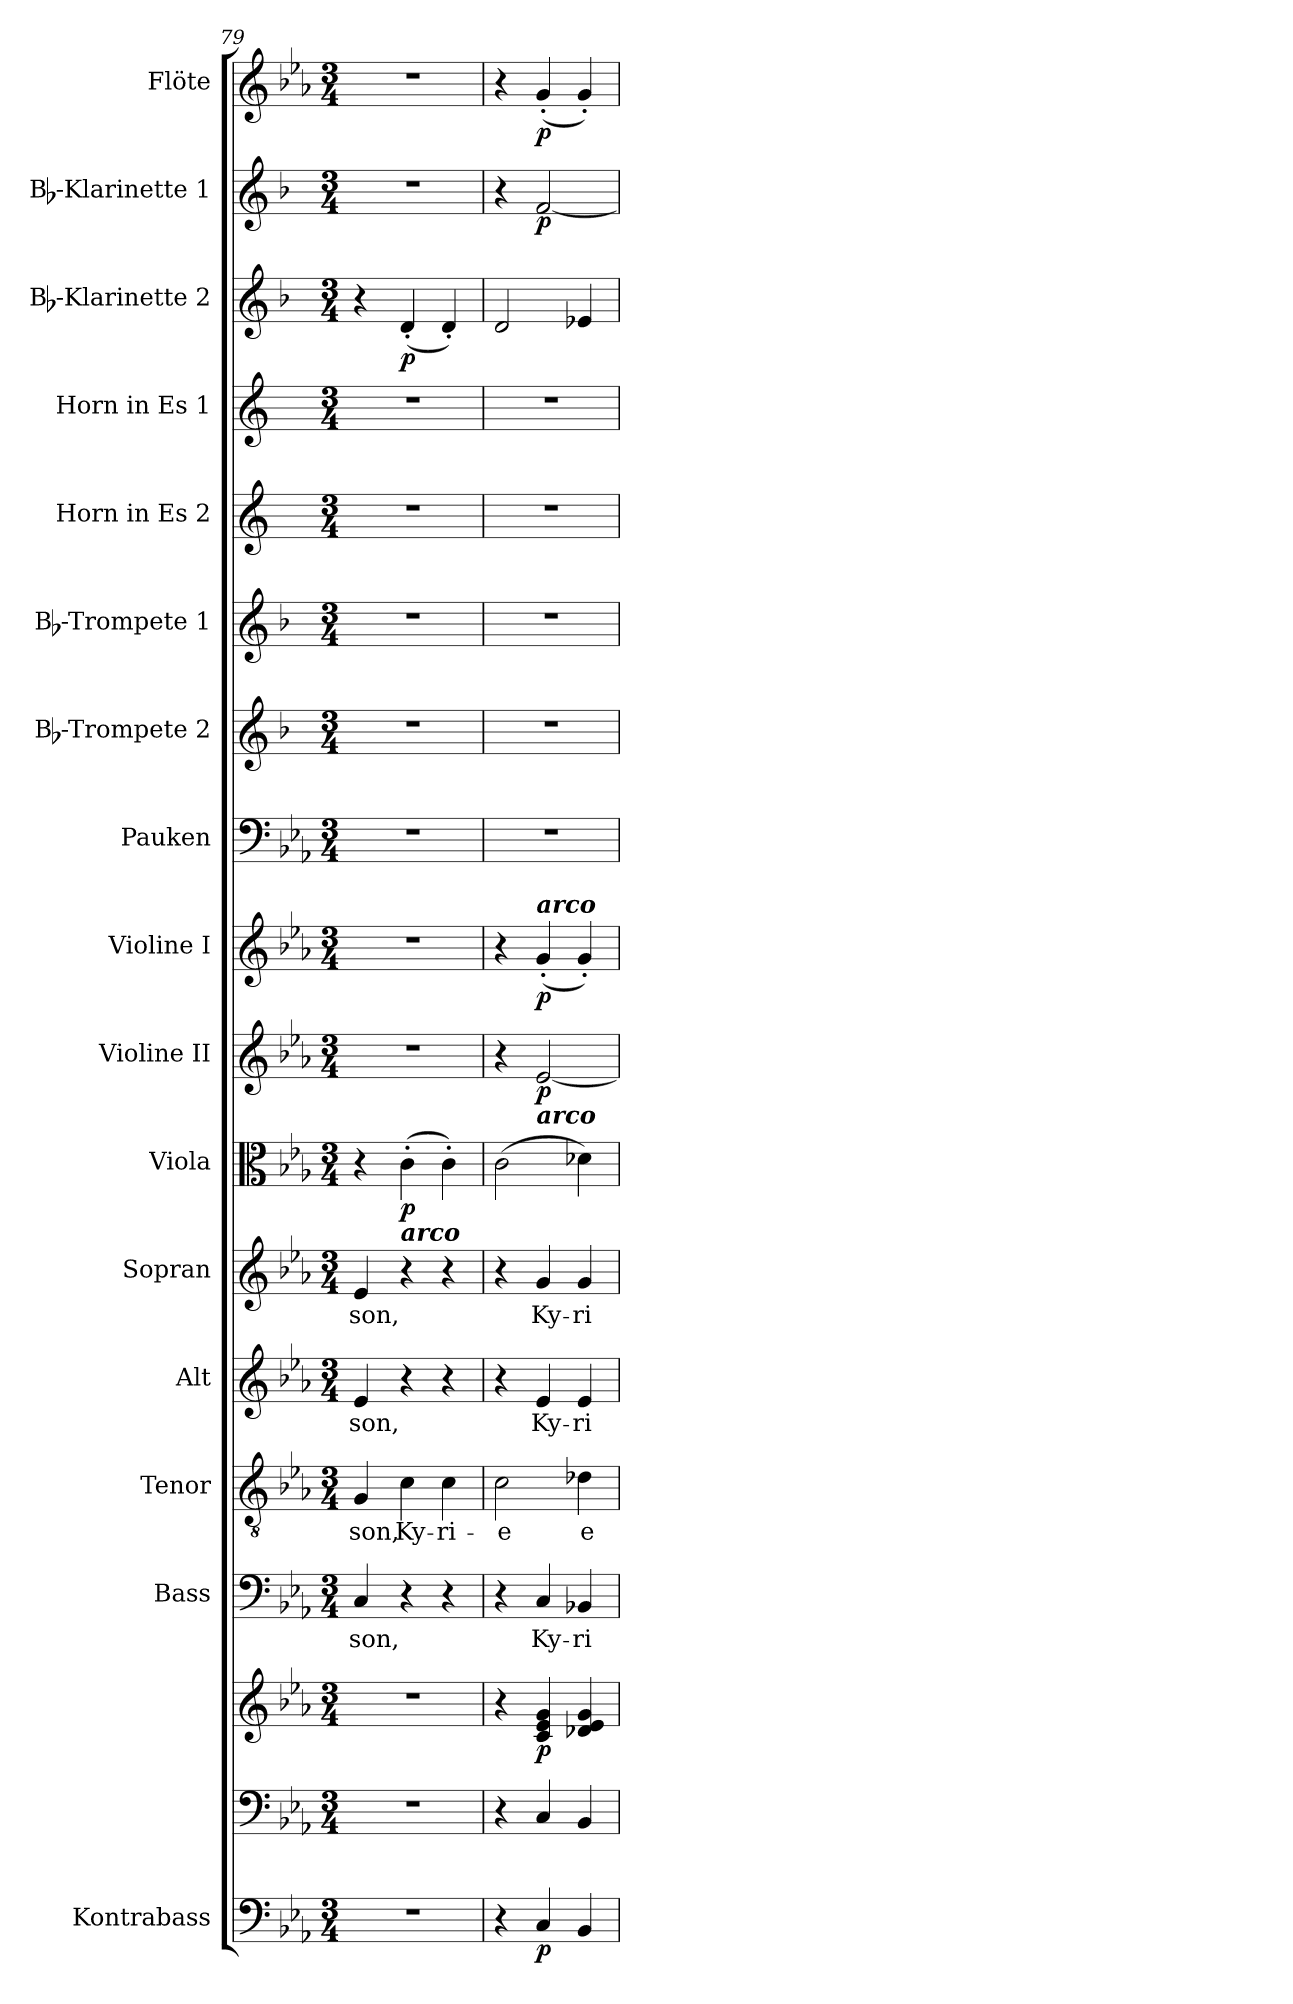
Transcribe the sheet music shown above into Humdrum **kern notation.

**kern	**dynam	**kern	**kern	**dynam	**kern	**text	**kern	**text	**kern	**text	**kern	**text	**kern	**dynam	**kern	**dynam	**kern	**dynam	**kern	**kern	**kern	**kern	**kern	**kern	**dynam	**kern	**dynam	**kern	**dynam
*part17	*part17	*part16	*part16	*part16	*part15	*part15	*part14	*part14	*part13	*part13	*part12	*part12	*part11	*part11	*part10	*part10	*part9	*part9	*part8	*part7	*part6	*part5	*part4	*part3	*part3	*part2	*part2	*part1	*part1
*staff18	*staff18	*staff17	*staff16	*staff16/17	*staff15	*staff15	*staff14	*staff14	*staff13	*staff13	*staff12	*staff12	*staff11	*staff11	*staff10	*staff10	*staff9	*staff9	*staff8	*staff7	*staff6	*staff5	*staff4	*staff3	*staff3	*staff2	*staff2	*staff1	*staff1
*I"Kontrabass	*	*	*	*	*I"Bass	*	*I"Tenor	*	*I"Alt	*	*I"Sopran	*	*I"Viola	*	*I"Violine II	*	*I"Violine I	*	*I"Pauken	*I"Bb-Trompete 2	*I"Bb-Trompete 1	*I"Horn in Es 2	*I"Horn in Es 1	*I"Bb-Klarinette 2	*	*I"Bb-Klarinette 1	*	*I"Flöte	*
*I'Kb.	*	*	*	*	*I'B.	*	*I'T.	*	*I'A.	*	*I'S.	*	*I'Vla.	*	*I'Vl. II	*	*I'Vl. I	*	*I'Pk.	*I'Bb Trp. 2	*I'Bb Trp. 1	*	*	*I'Bb Kl. 2	*	*I'Bb Kl. 1	*	*I'Fl.	*
*clefF4	*	*clefF4	*clefG2	*	*clefF4	*	*clefGv2	*	*clefG2	*	*clefG2	*	*clefC3	*	*clefG2	*	*clefG2	*	*clefF4	*clefG2	*clefG2	*clefG2	*clefG2	*clefG2	*	*clefG2	*	*clefG2	*
*ITrd7c12	*	*	*	*	*	*	*	*	*	*	*	*	*	*	*	*	*	*	*	*ITrd1c2	*ITrd1c2	*ITrd5c9	*ITrd5c9	*ITrd1c2	*	*ITrd1c2	*	*	*
*k[b-e-a-]	*	*k[b-e-a-]	*k[b-e-a-]	*	*k[b-e-a-]	*	*k[b-e-a-]	*	*k[b-e-a-]	*	*k[b-e-a-]	*	*k[b-e-a-]	*	*k[b-e-a-]	*	*k[b-e-a-]	*	*k[b-e-a-]	*k[b-e-a-]	*k[b-e-a-]	*k[b-e-a-]	*k[b-e-a-]	*k[b-e-a-]	*	*k[b-e-a-]	*	*k[b-e-a-]	*
*E-:	*	*E-:	*E-:	*	*E-:	*	*E-:	*	*E-:	*	*E-:	*	*E-:	*	*E-:	*	*E-:	*	*E-:	*E-:	*E-:	*E-:	*E-:	*E-:	*	*E-:	*	*E-:	*
*M3/4	*	*M3/4	*M3/4	*	*M3/4	*	*M3/4	*	*M3/4	*	*M3/4	*	*M3/4	*	*M3/4	*	*M3/4	*	*M3/4	*M3/4	*M3/4	*M3/4	*M3/4	*M3/4	*	*M3/4	*	*M3/4	*
=79	=79	=79	=79	=79	=79	=79	=79	=79	=79	=79	=79	=79	=79	=79	=79	=79	=79	=79	=79	=79	=79	=79	=79	=79	=79	=79	=79	=79	=79
!	!	!	!	!	!	!LO:LY:b	!	!LO:LY:b	!	!LO:LY:b	!	!LO:LY:b	!	!	!	!	!	!	!	!	!	!	!	!	!	!	!	!	!
2.r	.	2.r	2.r	.	4C/	-son,	4G/	-son,	4e-/	-son,	4e-/	-son,	4r	.	2.r	.	2.r	.	2.r	2.r	2.r	2.r	2.r	4r	.	2.r	.	2.r	.
!	!	!	!	!	!	!	!	!	!	!	!	!	!LO:TX:b:Bi:t=arco	!	!	!	!	!	!	!	!	!	!	!	!	!	!	!	!
!	!	!	!	!	!	!	!	!LO:LY:b	!	!	!	!	!	!LO:DY:b	!	!	!	!	!	!	!	!	!	!	!LO:DY:b	!	!	!	!
.	.	.	.	.	4r	.	4c\	Ky-	4r	.	4r	.	(>4c'>\	p	.	.	.	.	.	.	.	.	.	(<4c'</	p	.	.	.	.
!	!	!	!	!	!	!	!	!LO:LY:b	!	!	!	!	!	!	!	!	!	!	!	!	!	!	!	!	!	!	!	!	!
.	.	.	.	.	4r	.	4c\	-ri-	4r	.	4r	.	4c'>\)	.	.	.	.	.	.	.	.	.	.	4c'</)	.	.	.	.	.
=80	=80	=80	=80	=80	=80	=80	=80	=80	=80	=80	=80	=80	=80	=80	=80	=80	=80	=80	=80	=80	=80	=80	=80	=80	=80	=80	=80	=80	=80
!	!	!	!	!	!	!	!	!LO:LY:b	!	!	!	!	!	!	!	!	!	!	!	!	!	!	!	!	!	!	!	!	!
4r	.	4r	4r	.	4r	.	2c\	-e	4r	.	4r	.	(>2c\	.	4r	.	4r	.	2.r	2.r	2.r	2.r	2.r	2c/	.	4r	.	4r	.
!	!	!	!	!	!	!	!	!	!	!	!	!	!	!	!	!	!LO:TX:a:Bi:t=arco	!	!	!	!	!	!	!	!	!	!	!	!
!	!	!	!	!	!	!	!	!	!	!	!	!	!	!	!LO:TX:b:Bi:t=arco	!	!	!	!	!	!	!	!	!	!	!	!	!	!
!	!LO:DY:b	!	!	!LO:DY:b	!	!LO:LY:b	!	!	!	!LO:LY:b	!	!LO:LY:b	!	!	!	!LO:DY:b	!	!LO:DY:b	!	!	!	!	!	!	!	!	!LO:DY:b	!	!LO:DY:b
4CC/	p	4C/	4c/ 4e-/ 4g/	p	4C/	Ky-	.	.	4e-/	Ky-	4g/	Ky-	.	.	[2e-/	p	(<4g'</	p	.	.	.	.	.	.	.	[2e-/	p	(<4g'</	p
!	!	!	!	!	!	!LO:LY:b	!	!LO:LY:b	!	!LO:LY:b	!	!LO:LY:b	!	!	!	!	!	!	!	!	!	!	!	!	!	!	!	!	!
4BBB-/	.	4BB-/	4d-X/ 4e-/ 4g/	.	4BB-X/	-ri-	4d-X\	e-	4e-/	-ri-	4g/	-ri-	4d-X\)	.	.	.	4g'</)	.	.	.	.	.	.	4d-X/	.	.	.	4g'</)	.
=	=	=	=	=	=	=	=	=	=	=	=	=	=	=	=	=	=	=	=	=	=	=	=	=	=	=	=	=	=
*-	*-	*-	*-	*-	*-	*-	*-	*-	*-	*-	*-	*-	*-	*-	*-	*-	*-	*-	*-	*-	*-	*-	*-	*-	*-	*-	*-	*-	*-
